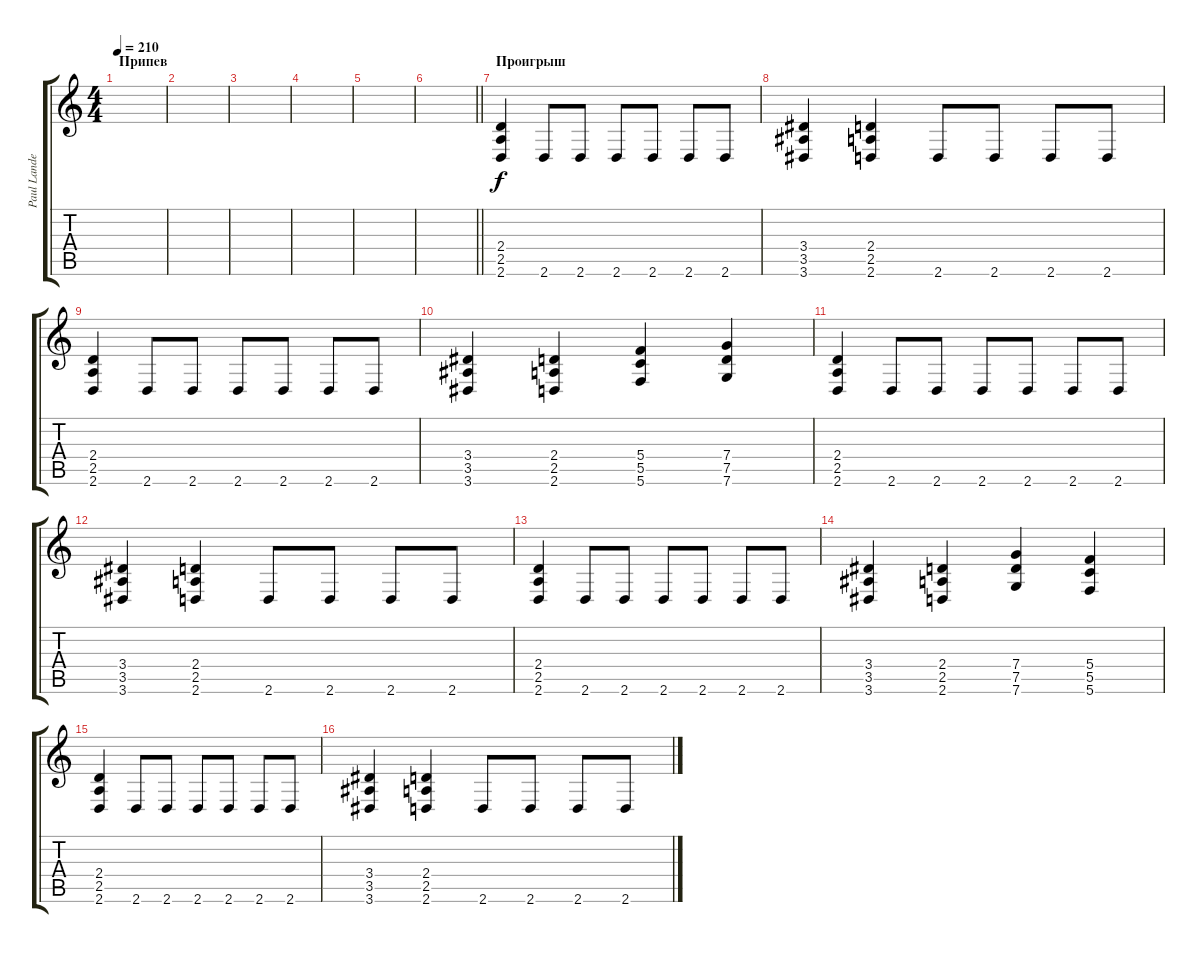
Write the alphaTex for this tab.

\track ("Paul Landers" "Paul Lande") {instrument distortionguitar}
\staff {score tabs}
\tuning (E4 C4 G3 C3 G2 C2) {hide}
\ts (4 4)
\section ("" "Припев")
\tempo 210
\clef g2
\ks c
|
|
|
|
|
\barLineRight lightlight
|
\section ("" "Проигрыш")
(2.4 2.5 2.6).4 2.6.8 2.6.8 2.6.8 2.6.8 2.6.8 2.6.8 |
(3.4 3.5 3.6).4 (2.4 2.5 2.6).4 2.6.8 2.6.8 2.6.8 2.6.8 |
(2.4 2.5 2.6).4 2.6.8 2.6.8 2.6.8 2.6.8 2.6.8 2.6.8 |
(3.4 3.5 3.6).4 (2.4 2.5 2.6).4 (5.4 5.5 5.6).4 (7.4 7.5 7.6).4 |
(2.4 2.5 2.6).4 2.6.8 2.6.8 2.6.8 2.6.8 2.6.8 2.6.8 |
(3.4 3.5 3.6).4 (2.4 2.5 2.6).4 2.6.8 2.6.8 2.6.8 2.6.8 |
(2.4 2.5 2.6).4 2.6.8 2.6.8 2.6.8 2.6.8 2.6.8 2.6.8 |
(3.4 3.5 3.6).4 (2.4 2.5 2.6).4 (7.4 7.5 7.6).4 (5.4 5.5 5.6).4 |
(2.4 2.5 2.6).4 2.6.8 2.6.8 2.6.8 2.6.8 2.6.8 2.6.8 |
(3.4 3.5 3.6).4 (2.4 2.5 2.6).4 2.6.8 2.6.8 2.6.8 2.6.8
